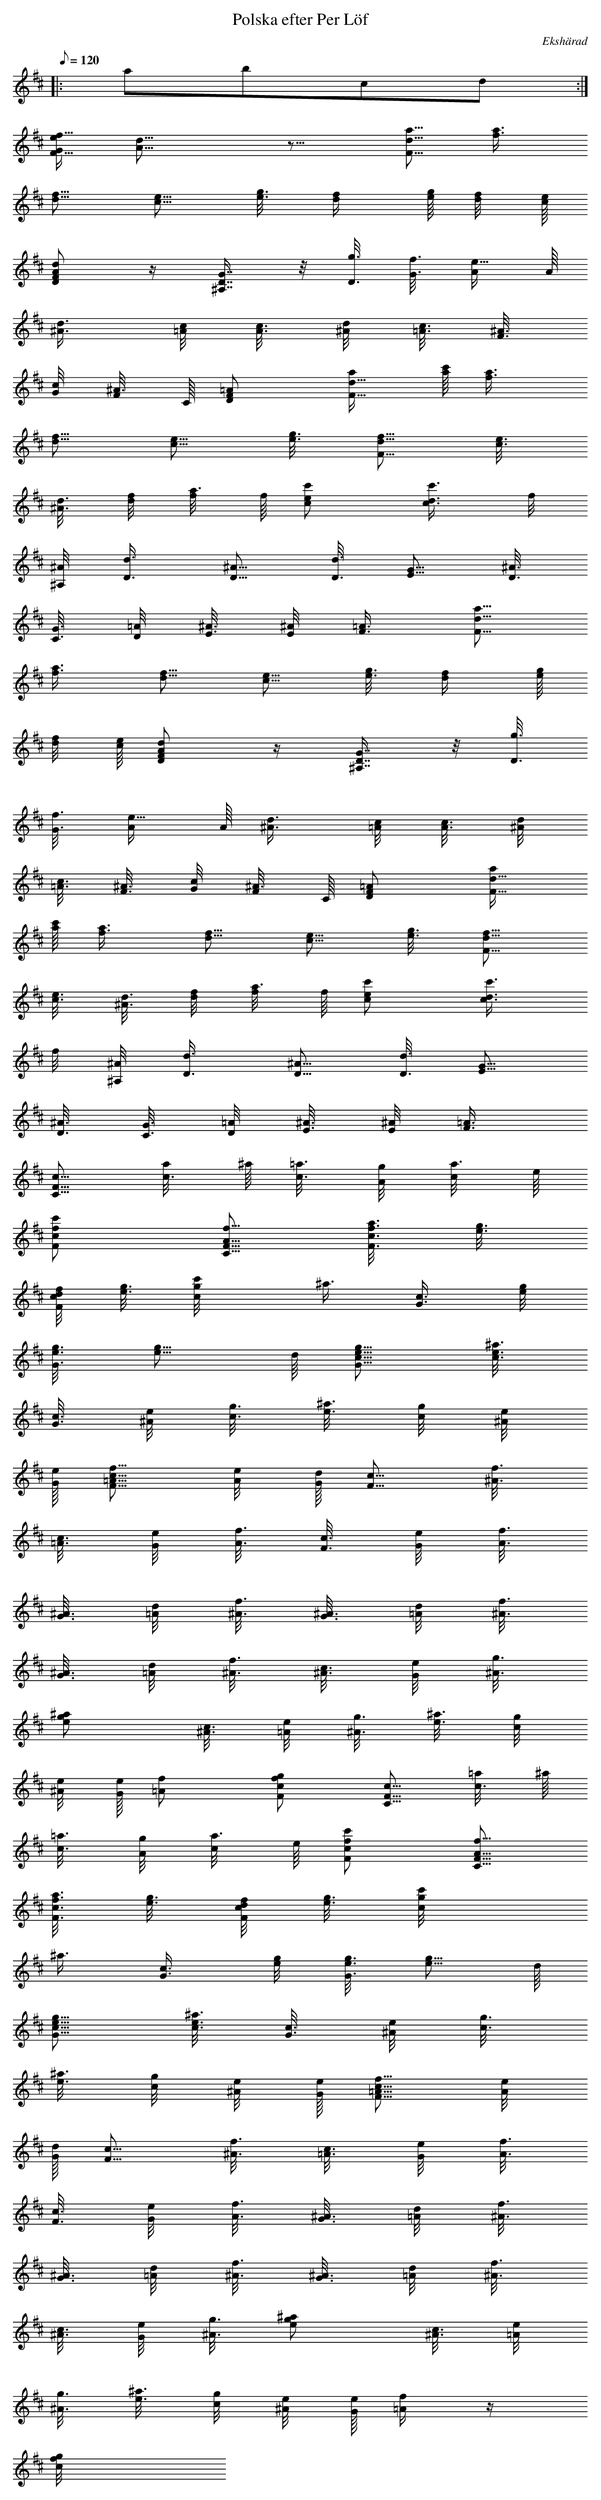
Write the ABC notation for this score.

X:1
T:Polska efter Per Löf
O:Ekshärad
L: 3/8
Q: 120
K: D
|: abcd :|
[G/2f11/4e/2F21/8] [A9/4d17/8] z9/8 [d5/8a5/8F5/8] [a3/4f3/4]
[f5/8d5/8] [e5/8c5/8] [g3/8e3/8] [f/2d/2] [g/8e/8] [f/4d/4] [e/8c/8]
[FdDA] z/2 [^A,7/8G7/8D7/8] z/4 [g3/8D3/8] [f3/8G3/8] [e5/8A/2] A/8
[d3/4^A3/4] [c/4=A/4] [c3/8A3/8] [d/4^A/4] [c3/8=A3/8] [^A3/8F3/8]
[c/4G/4] [^A3/8F/4] C/8 [=ADF] [d5/8a/2F5/8] [a/8c'/8] [a3/4f3/4]
[f5/8d5/8] [e5/8c5/8] [g3/8e3/8] [F5/8f5/8d5/8] [e3/8c3/8]
[d3/8^A3/8] [f/4d/4] [a3/8f/4] f/8 [cc'e] [c3/4c'3/4d3/4] f/4
[^A/4^A,/4] [d3/4D3/4] [^A5/8D5/8] [d3/8D3/8] [G5/8E5/8] [^A3/8D3/8]
[G3/8C3/8] [=A/4D/4] [^A3/8E3/8] [^A/4E/4] [=A3/4F3/4] [d5/8a5/8F5/8]
[a3/4f3/4] [f5/8d5/8] [e5/8c5/8] [g3/8e3/8] [f/2d/2] [g/8e/8]
[f/4d/4] [e/8c/8] [FdDA] z/2 [^A,7/8G7/8D7/8] z/4 [g3/8D3/8]
[f3/8G3/8] [e5/8A/2] A/8 [d3/4^A3/4] [c/4=A/4] [c3/8A3/8] [d/4^A/4]
[c3/8=A3/8] [^A3/8F3/8] [c/4G/4] [^A3/8F/4] C/8 [=ADF] [d5/8a/2F5/8]
[a/8c'/8] [a3/4f3/4] [f5/8d5/8] [e5/8c5/8] [g3/8e3/8] [F5/8f5/8d5/8]
[e3/8c3/8] [d3/8^A3/8] [f/4d/4] [a3/8f/4] f/8 [cc'e] [c3/4c'3/4d3/4]
f/4 [^A/4^A,/4] [d3/4D3/4] [^A5/8D5/8] [d3/8D3/8] [G5/8E5/8]
[^A3/8D3/8] [G3/8C3/8] [=A/4D/4] [^A3/8E3/8] [^A/4E/4] [=A3/4F3/4]
[F5/8c5/8C5/8] [c3/8a/4] ^a/8 [=a3/8c3/8] [g/4A/4] [a3/8c/4] e/8
[cc'Ff] [F5/8f5/8C5/8A5/8] [c3/8a3/8F3/8f3/8] [g3/8e3/8]
[c/4f/4F/4d/4] [g3/8e3/8] [cc'/4g] ^a3/4 [c3/4G3/4] [g/4e/4]
[e3/8g3/8G3/8] [e5/8g5/8z/2] d/8 [c5/8g5/8G5/8e5/8] [c3/8^a3/8e3/8]
[c3/8G3/8] [e/4^A/4] [g3/8c3/8] [^a3/8e3/8] [g/4c/4] [e/4^A/4]
[e/8G/8] [F5/8f5/8=A5/8c5/8] [e/4A/4] [d/8G/8] [c5/8F5/8] [f3/8^A3/8]
[c3/8=A3/8] [e/4G/4] [f3/8A3/8] [c3/8F3/8] [e/4G/4] [f3/8A3/8]
[^A3/8G3/8] [d/4=A/4] [f3/8^A3/8] [^A3/8G3/8] [d/4=A/4] [f3/8^A3/8]
[^A3/8G3/8] [d/4=A/4] [f3/8^A3/8] [c3/8^A3/8] [e/4G/4] [g3/8^A3/8]
[^aeg] [c3/8^A3/8] [e/4=A/4] [g3/8^A3/8] [^a3/8e3/8] [g/4c/4]
[e/4^A/4] [e/8G/8] [f=A] [Ffcg] [F5/8c5/8C5/8] [c3/8=a/4] ^a/8
[=a3/8c3/8] [g/4A/4] [a3/8c/4] e/8 [cc'Ff] [F5/8f5/8C5/8A5/8]
[c3/8a3/8F3/8f3/8] [g3/8e3/8] [c/4f/4F/4d/4] [g3/8e3/8] [cc'/4g]
^a3/4 [c3/4G3/4] [g/4e/4] [e3/8g3/8G3/8] [e5/8g5/8z/2] d/8
[c5/8g5/8G5/8e5/8] [c3/8^a3/8e3/8] [c3/8G3/8] [e/4^A/4] [g3/8c3/8]
[^a3/8e3/8] [g/4c/4] [e/4^A/4] [e/8G/8] [F5/8f5/8=A5/8c5/8] [e/4A/4]
[d/8G/8] [c5/8F5/8] [f3/8^A3/8] [c3/8=A3/8] [e/4G/4] [f3/8A3/8]
[c3/8F3/8] [e/4G/4] [f3/8A3/8] [^A3/8G3/8] [d/4=A/4] [f3/8^A3/8]
[^A3/8G3/8] [d/4=A/4] [f3/8^A3/8] [^A3/8G3/8] [d/4=A/4] [f3/8^A3/8]
[c3/8^A3/8] [e/4G/4] [g3/8^A3/8] [^aeg] [c3/8^A3/8] [e/4=A/4]
[g3/8^A3/8] [^a3/8e3/8] [g/4c/4] [e/4^A/4] [e/8G/8] [f/2=A/2] z/2
[f/4c/4g/4]
